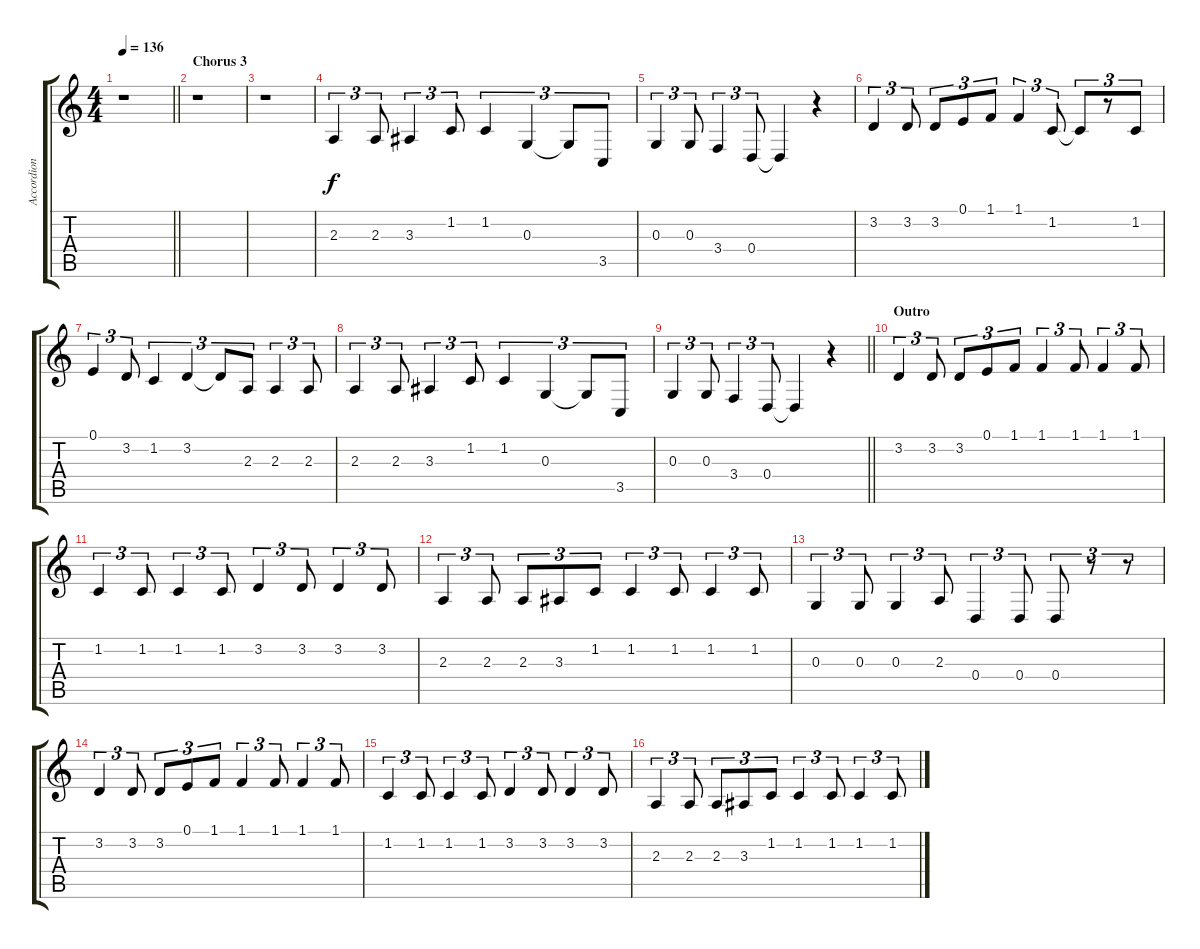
\track ("Accordion" "Accordion") {instrument harmonica}
\staff {score tabs}
\tuning (E4 B3 G3 D3 A2 E2) {hide}
\ts (4 4)
\tempo 136
\clef g2
\barLineRight lightlight
\ks c
r.1{dy f} |
\section ("" "Chorus 3")
r.1 |
r.1 |
2.3.4{tu (3 2)} 2.3.8{tu (3 2)} 3.3.4{tu (3 2)} 1.2.8{tu (3 2)} 1.2.4{tu (3 2)} 0.3.4{tu (3 2)} 0.3{t}.8{tu (3 2)} 3.5.8{tu (3 2)} |
0.3.4{tu (3 2)} 0.3.8{tu (3 2)} 3.4.4{tu (3 2)} 0.4.8{tu (3 2)} 0.4{t}.4 r.4 |
3.2.4{tu (3 2)} 3.2.8{tu (3 2)} 3.2.8{tu (3 2)} 0.1.8{tu (3 2)} 1.1.8{tu (3 2)} 1.1.4{tu (3 2)} 1.2.8{tu (3 2)} 1.2{t}.8{tu (3 2)} r.8{tu (3 2)} 1.2.8{tu (3 2)} |
0.1.4{tu (3 2)} 3.2.8{tu (3 2)} 1.2.4{tu (3 2)} 3.2.4{tu (3 2)} 3.2{t}.8{tu (3 2)} 2.3.8{tu (3 2)} 2.3.4{tu (3 2)} 2.3.8{tu (3 2)} |
2.3.4{tu (3 2)} 2.3.8{tu (3 2)} 3.3.4{tu (3 2)} 1.2.8{tu (3 2)} 1.2.4{tu (3 2)} 0.3.4{tu (3 2)} 0.3{t}.8{tu (3 2)} 3.5.8{tu (3 2)} |
\barLineRight lightlight
0.3.4{tu (3 2)} 0.3.8{tu (3 2)} 3.4.4{tu (3 2)} 0.4.8{tu (3 2)} 0.4{t}.4 r.4 |
\section ("" "Outro")
3.2.4{tu (3 2)} 3.2.8{tu (3 2)} 3.2.8{tu (3 2)} 0.1.8{tu (3 2)} 1.1.8{tu (3 2)} 1.1.4{tu (3 2)} 1.1.8{tu (3 2)} 1.1.4{tu (3 2)} 1.1.8{tu (3 2)} |
1.2.4{tu (3 2)} 1.2.8{tu (3 2)} 1.2.4{tu (3 2)} 1.2.8{tu (3 2)} 3.2.4{tu (3 2)} 3.2.8{tu (3 2)} 3.2.4{tu (3 2)} 3.2.8{tu (3 2)} |
2.3.4{tu (3 2)} 2.3.8{tu (3 2)} 2.3.8{tu (3 2)} 3.3.8{tu (3 2)} 1.2.8{tu (3 2)} 1.2.4{tu (3 2)} 1.2.8{tu (3 2)} 1.2.4{tu (3 2)} 1.2.8{tu (3 2)} |
0.3.4{tu (3 2)} 0.3.8{tu (3 2)} 0.3.4{tu (3 2)} 2.3.8{tu (3 2)} 0.4.4{tu (3 2)} 0.4.8{tu (3 2)} 0.4.8{tu (3 2)} r.8{tu (3 2)} r.8{tu (3 2)} |
3.2.4{tu (3 2)} 3.2.8{tu (3 2)} 3.2.8{tu (3 2)} 0.1.8{tu (3 2)} 1.1.8{tu (3 2)} 1.1.4{tu (3 2)} 1.1.8{tu (3 2)} 1.1.4{tu (3 2)} 1.1.8{tu (3 2)} |
1.2.4{tu (3 2)} 1.2.8{tu (3 2)} 1.2.4{tu (3 2)} 1.2.8{tu (3 2)} 3.2.4{tu (3 2)} 3.2.8{tu (3 2)} 3.2.4{tu (3 2)} 3.2.8{tu (3 2)} |
2.3.4{tu (3 2)} 2.3.8{tu (3 2)} 2.3.8{tu (3 2)} 3.3.8{tu (3 2)} 1.2.8{tu (3 2)} 1.2.4{tu (3 2)} 1.2.8{tu (3 2)} 1.2.4{tu (3 2)} 1.2.8{tu (3 2)}
